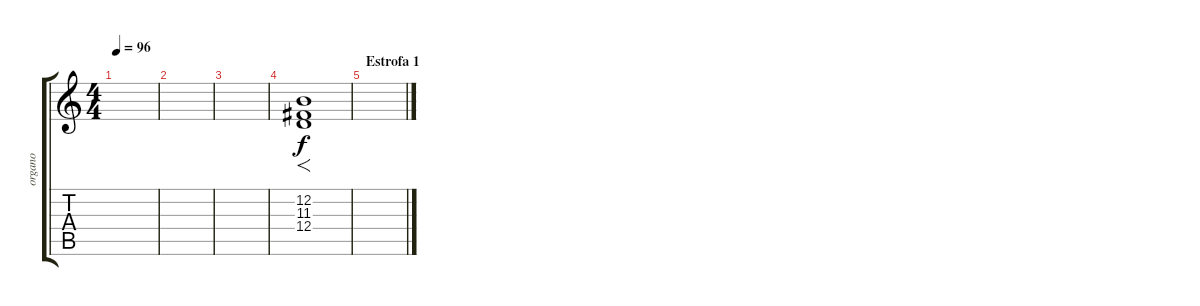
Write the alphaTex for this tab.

\track ("organo" "organo") {instrument tangoaccordion}
\staff {score tabs}
\tuning (E4 B3 G3 D3 A2 E2) {hide}
\ts (4 4)
\tempo 96
\clef g2
\ks c
|
|
|
(12.2 11.3 12.4).1{f} |
\section ("" "Estrofa 1")
